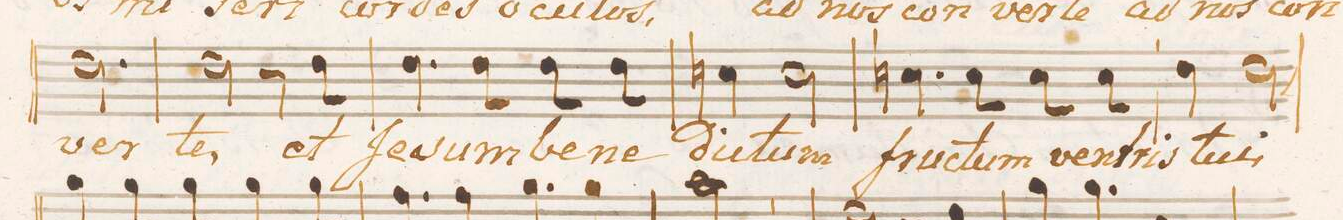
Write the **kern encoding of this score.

**kern	**text
*I"Basso.	*
*clefF4	*
*k[b-e-]	*
*M3/4	*
2.F\	-ver-
=41	=41
2F\	-te,
8r	.
8F\	et
=42	=42
4.F\	Je-
8F\	-sum
8F\	be-
8F\	-ne-
=43	=43
4En\	-di-
2E\	-ctum
=44	=44
4.En\	fru-
8E\	-ctum
8E\	ven-
8E\	-tris
=45	=45
4F\	tu-
2F\	-i,
=46	=46
*-	*-
